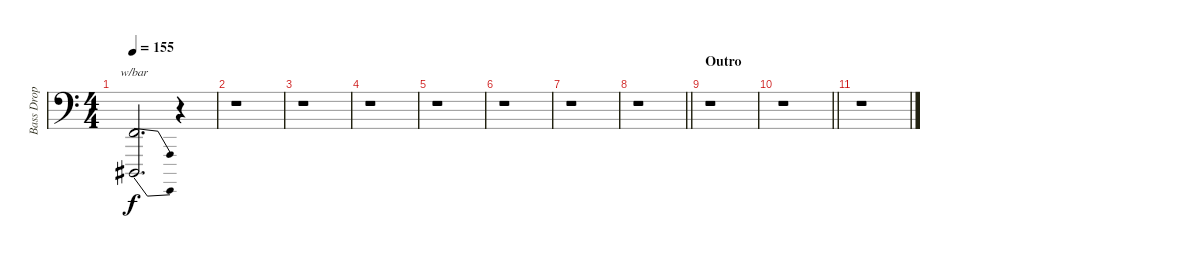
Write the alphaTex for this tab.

\track ("Bass Drop" "Bass Drop") {instrument fretlessbass}
\staff {score}
\tuning (F1 C1 G0 C0) {hide}
\ts (4 4)
\tempo 155
\clef f4
\ks c
(5.2 3.4).2{d tbe (dive default 0 0 60 -16) dy f} r.4 |
r.1 |
r.1 |
r.1 |
r.1 |
r.1 |
r.1 |
\barLineRight lightlight
r.1 |
\section ("" "Outro")
r.1 |
\barLineRight lightlight
r.1 |
r.1
